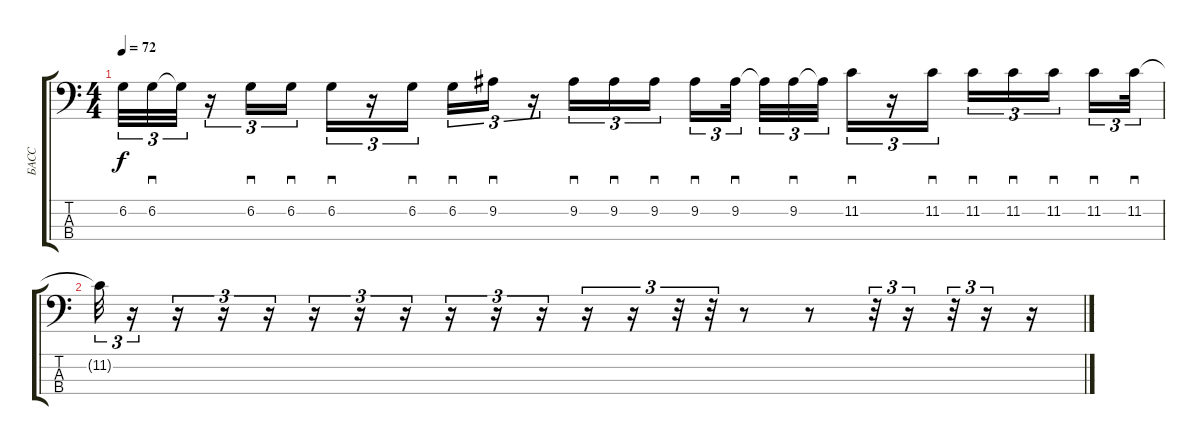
\track ("БАСС" "БАСС") {instrument distortionguitar}
\staff {score tabs}
\tuning (Gb2 Db2 Ab1 Eb1) {hide}
\ts (4 4)
\tempo 72
\clef f4
\ks c
6.2{t}.32{tu (3 2) dy f} 6.2.32{sd tu (3 2)} 6.2{t}.32{tu (3 2)} r.16{tu (3 2)} 6.2.16{sd tu (3 2)} 6.2.16{sd tu (3 2) beam splitsecondary} 6.2.16{sd tu (3 2)} r.16{tu (3 2)} 6.2.16{sd tu (3 2) beam splitsecondary} 6.2.16{sd tu (3 2)} 9.2.16{sd tu (3 2)} r.16{tu (3 2)} 9.2.16{sd tu (3 2)} 9.2.16{sd tu (3 2)} 9.2.16{sd tu (3 2) beam splitsecondary} 9.2.16{sd tu (3 2)} 9.2.32{sd tu (3 2) beam splitsecondary} 9.2{t}.32{tu (3 2)} 9.2.32{sd tu (3 2)} 9.2{t}.32{tu (3 2) beam splitsecondary} 11.2.16{sd tu (3 2)} r.16{tu (3 2)} 11.2.16{sd tu (3 2) beam splitsecondary} 11.2.16{sd tu (3 2)} 11.2.16{sd tu (3 2)} 11.2.16{sd tu (3 2) beam splitsecondary} 11.2.16{sd tu (3 2)} 11.2.32{sd tu (3 2)} |
11.2{t}.32{tu (3 2)} r.16{tu (3 2)} r.16{tu (3 2)} r.16{tu (3 2)} r.16{tu (3 2)} r.16{tu (3 2)} r.16{tu (3 2)} r.16{tu (3 2)} r.16{tu (3 2)} r.16{tu (3 2)} r.16{tu (3 2)} r.16{tu (3 2)} r.16{tu (3 2)} r.32{tu (3 2)} r.32{tu (3 2)} r.8 r.8 r.32{tu (3 2)} r.16{tu (3 2)} r.32{tu (3 2)} r.16{tu (3 2)} r.16
